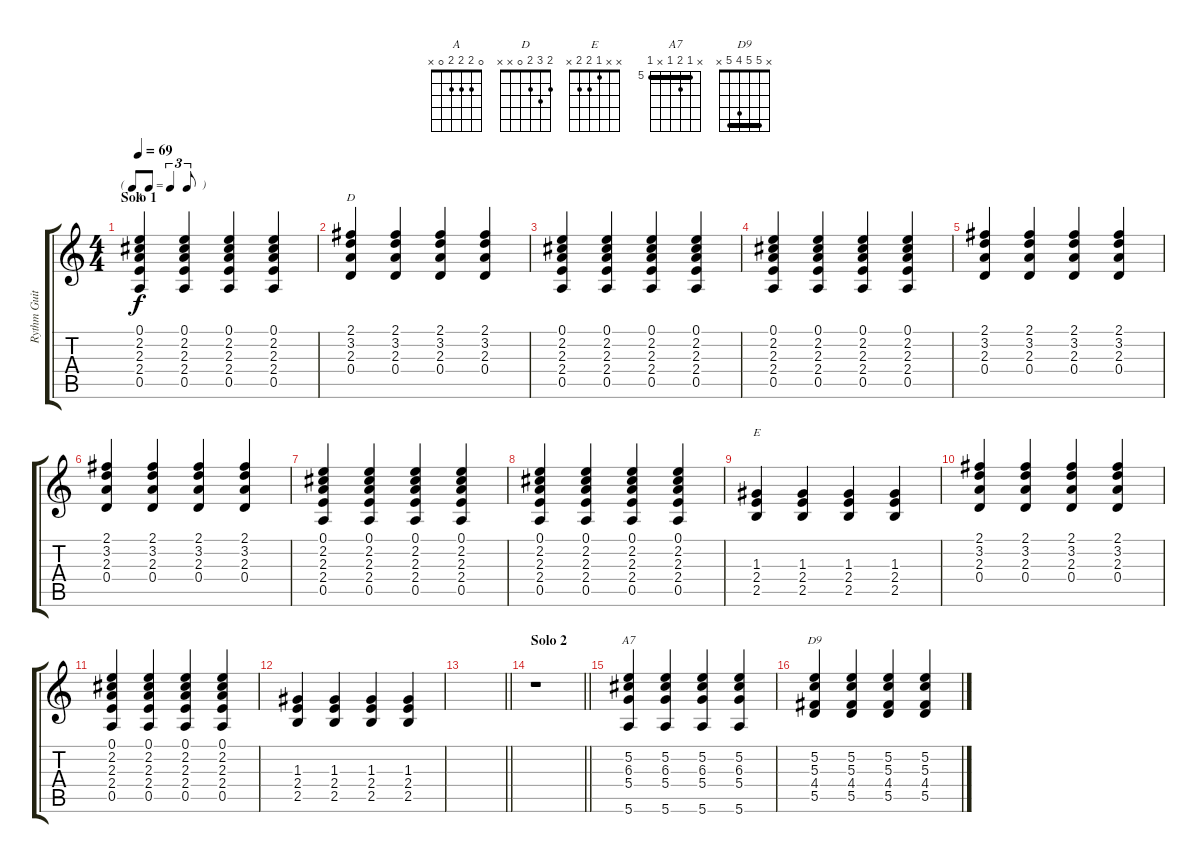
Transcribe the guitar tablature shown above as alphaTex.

\track ("Rythm Guitar" "Rythm Guit") {instrument electricguitarjazz}
\staff {score tabs}
\tuning (E4 B3 G3 D3 A2 E2) {hide}
\chord ("A" 0 2 2 2 0 x)
\chord ("D" 2 3 2 0 x x)
\chord ("E" x x 1 2 2 x)
\chord ("A7" x 5 6 5 x 5) {firstfret 5 barre 5}
\chord ("D9" x 5 5 4 5 x) {barre 5}
\ts (4 4)
\tf triplet8th
\section ("" "Solo 1")
\tempo 69
\clef g2
\ks c
(0.1 2.2 2.3 2.4 0.5).4{ch "A" dy f instrument electricguitarjazz} (0.1 2.2 2.3 2.4 0.5).4 (0.1 2.2 2.3 2.4 0.5).4 (0.1 2.2 2.3 2.4 0.5).4 |
(2.1 3.2 2.3 0.4).4{ch "D"} (2.1 3.2 2.3 0.4).4 (2.1 3.2 2.3 0.4).4 (2.1 3.2 2.3 0.4).4 |
(0.1 2.2 2.3 2.4 0.5).4 (0.1 2.2 2.3 2.4 0.5).4 (0.1 2.2 2.3 2.4 0.5).4 (0.1 2.2 2.3 2.4 0.5).4 |
(0.1 2.2 2.3 2.4 0.5).4 (0.1 2.2 2.3 2.4 0.5).4 (0.1 2.2 2.3 2.4 0.5).4 (0.1 2.2 2.3 2.4 0.5).4 |
(2.1 3.2 2.3 0.4).4 (2.1 3.2 2.3 0.4).4 (2.1 3.2 2.3 0.4).4 (2.1 3.2 2.3 0.4).4 |
(2.1 3.2 2.3 0.4).4 (2.1 3.2 2.3 0.4).4 (2.1 3.2 2.3 0.4).4 (2.1 3.2 2.3 0.4).4 |
(0.1 2.2 2.3 2.4 0.5).4 (0.1 2.2 2.3 2.4 0.5).4 (0.1 2.2 2.3 2.4 0.5).4 (0.1 2.2 2.3 2.4 0.5).4 |
(0.1 2.2 2.3 2.4 0.5).4 (0.1 2.2 2.3 2.4 0.5).4 (0.1 2.2 2.3 2.4 0.5).4 (0.1 2.2 2.3 2.4 0.5).4 |
(1.3 2.4 2.5).4{ch "E"} (1.3 2.4 2.5).4 (1.3 2.4 2.5).4 (1.3 2.4 2.5).4 |
(2.1 3.2 2.3 0.4).4 (2.1 3.2 2.3 0.4).4 (2.1 3.2 2.3 0.4).4 (2.1 3.2 2.3 0.4).4 |
(0.1 2.2 2.3 2.4 0.5).4 (0.1 2.2 2.3 2.4 0.5).4 (0.1 2.2 2.3 2.4 0.5).4 (0.1 2.2 2.3 2.4 0.5).4 |
(1.3 2.4 2.5).4 (1.3 2.4 2.5).4 (1.3 2.4 2.5).4 (1.3 2.4 2.5).4 |
\barLineRight lightlight
|
\section ("" "Solo 2")
\barLineRight lightlight
r.1 |
(5.2 6.3 5.4 5.6).4{ch "A7"} (5.2 6.3 5.4 5.6).4 (5.2 6.3 5.4 5.6).4 (5.2 6.3 5.4 5.6).4 |
(5.2 5.3 4.4 5.5).4{ch "D9"} (5.2 5.3 4.4 5.5).4 (5.2 5.3 4.4 5.5).4 (5.2 5.3 4.4 5.5).4
